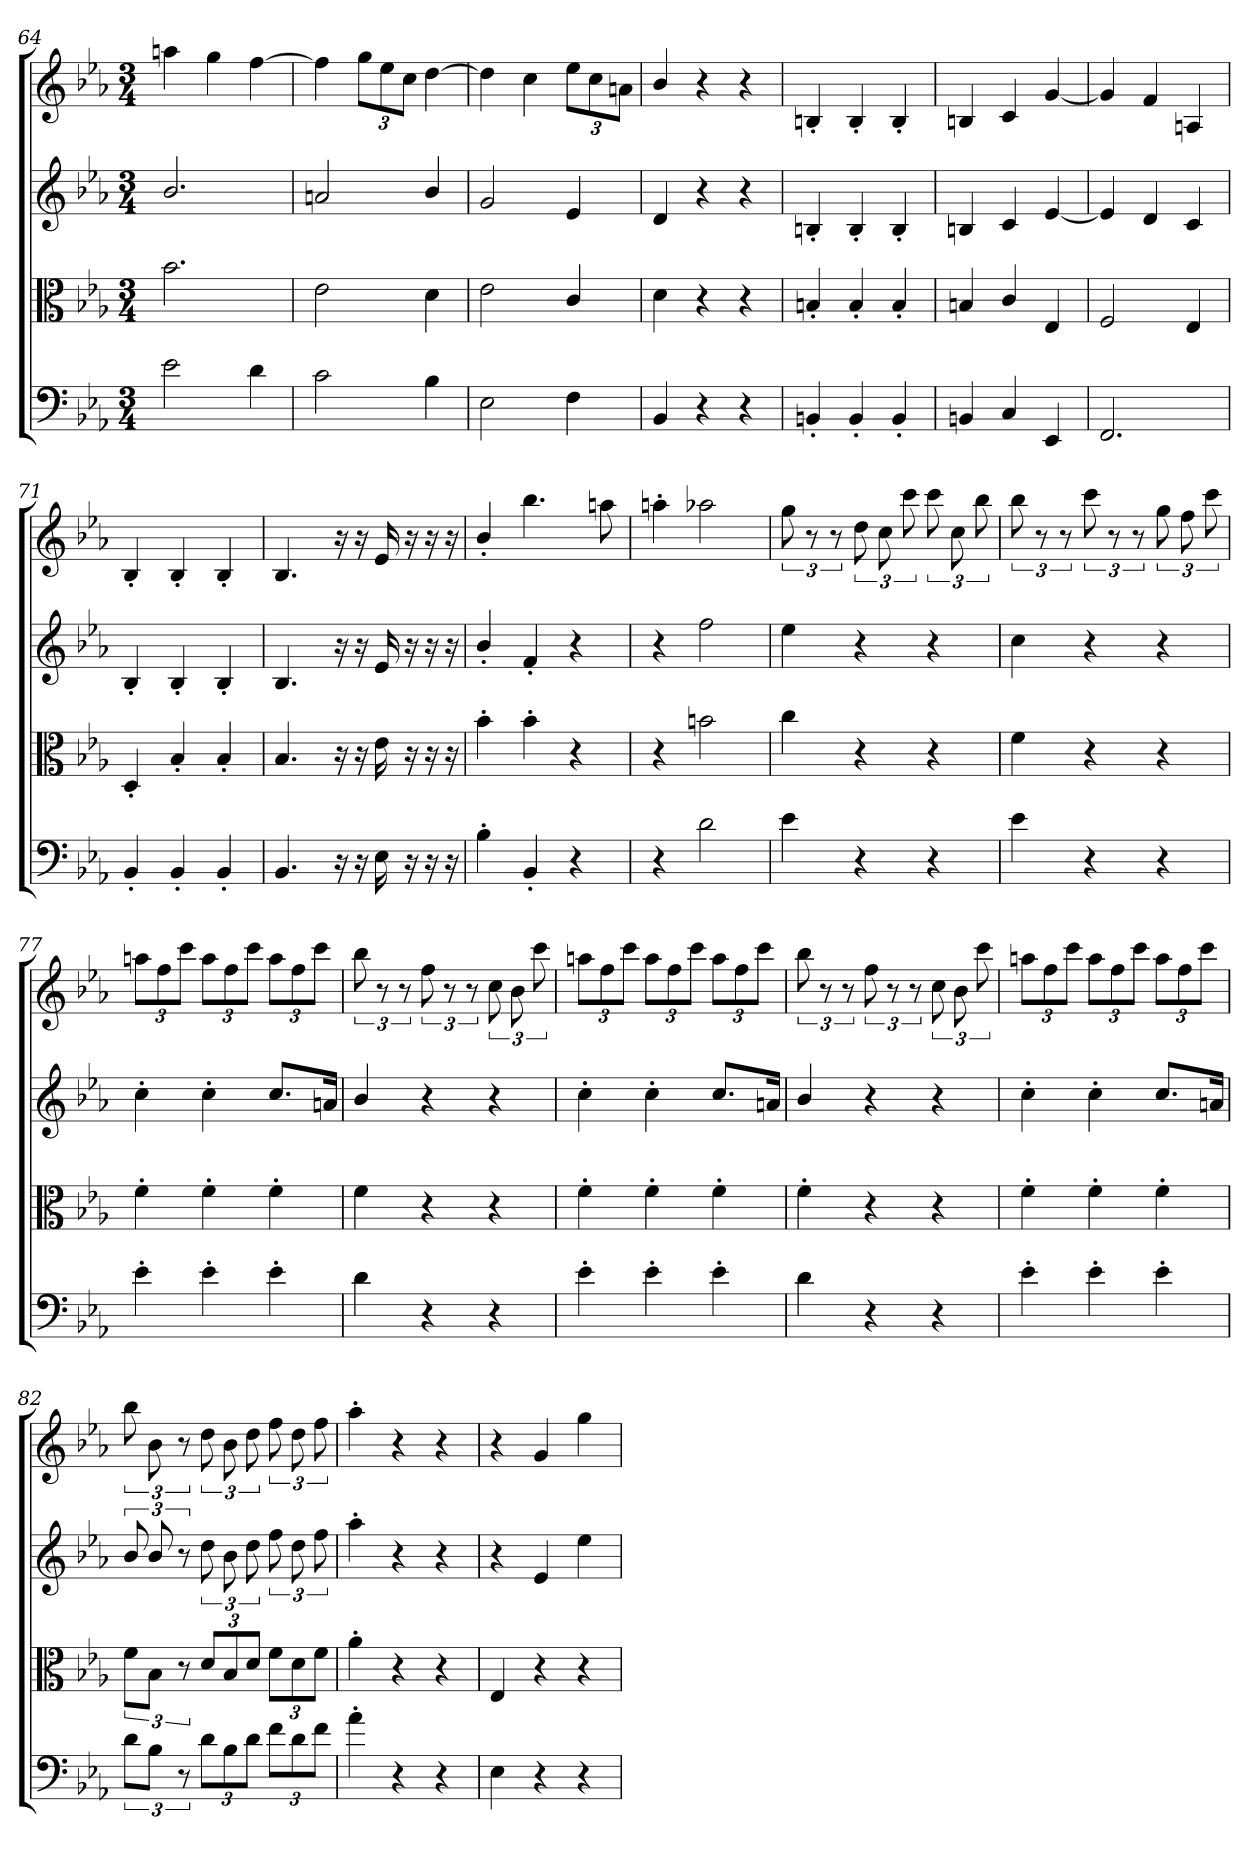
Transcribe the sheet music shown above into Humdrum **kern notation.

**kern	**kern	**kern	**kern
*part4	*part3	*part2	*part1
*staff4	*staff3	*staff2	*staff1
*clefF4	*clefC3	*clefG2	*clefG2
*k[b-e-a-]	*k[b-e-a-]	*k[b-e-a-]	*k[b-e-a-]
*E-:	*E-:	*E-:	*E-:
*M3/4	*M3/4	*M3/4	*M3/4
=64	=64	=64	=64
2e-\	2.b-\	2.b-/	4aan\
.	.	.	4gg\
4d\	.	.	[4ff\
=65	=65	=65	=65
2c\	2e-\	2an/	4ff\]
.	.	.	12gg\L
.	.	.	12ee-\
.	.	.	12cc\J
4B-\	4d\	4b-/	[4dd\
=66	=66	=66	=66
2E-\	2e-\	2g/	4dd\]
.	.	.	4cc\
4F\	4c/	4e-/	12ee-\L
.	.	.	12cc\
.	.	.	12an\J
=67	=67	=67	=67
4BB-/	4d\	4d/	4b-/
4r	4r	4r	4r
4r	4r	4r	4r
=68	=68	=68	=68
4BBn'/	4Bn'/	4Bn'/	4Bn'/
4BB'/	4B'/	4B'/	4B'/
4BB'/	4B'/	4B'/	4B'/
=69	=69	=69	=69
4BBn/	4Bn/	4Bn/	4Bn/
4C/	4c/	4c/	4c/
4EE-/	4E-/	[4e-/	[4g/
=70	=70	=70	=70
2.FF/	2F/	4e-/]	4g/]
.	.	4d/	4f/
.	4E-/	4c/	4An/
=71	=71	=71	=71
4BB-'/	4D'/	4B-'/	4B-'/
4BB-'/	4B-'/	4B-'/	4B-'/
4BB-'/	4B-'/	4B-'/	4B-'/
=72	=72	=72	=72
4.BB-/	4.B-/	4.B-/	4.B-/
16r	16r	16r	16r
16r	16r	16r	16r
16E-\	16e-\	16e-/	16e-/
16r	16r	16r	16r
16r	16r	16r	16r
16r	16r	16r	16r
=73	=73	=73	=73
4B-'\	4b-'\	4b-'/	4b-'/
4BB-'/	4b-'\	4f'/	4.bb-\
4r	4r	4r	.
.	.	.	8aan\
=74	=74	=74	=74
4r	4r	4r	4aan'\
2d\	2bn\	2ff\	2aa-X\
=75	=75	=75	=75
4e-\	4cc\	4ee-\	12gg\
.	.	.	12r
.	.	.	12r
4r	4r	4r	12dd\
.	.	.	12cc\
.	.	.	12ccc\
4r	4r	4r	12ccc\
.	.	.	12cc\
.	.	.	12bb-\
=76	=76	=76	=76
4e-\	4f\	4cc\	12bb-\
.	.	.	12r
.	.	.	12r
4r	4r	4r	12ccc\
.	.	.	12r
.	.	.	12r
4r	4r	4r	12gg\
.	.	.	12ff\
.	.	.	12ccc\
=77	=77	=77	=77
4e-'\	4f'\	4cc'\	12aan\L
.	.	.	12ff\
.	.	.	12ccc\J
4e-'\	4f'\	4cc'\	12aa\L
.	.	.	12ff\
.	.	.	12ccc\J
4e-'\	4f'\	8.cc/L	12aa\L
.	.	.	12ff\
.	.	.	12ccc\J
.	.	16an/Jk	.
=78	=78	=78	=78
4d\	4f\	4b-/	12bb-\
.	.	.	12r
.	.	.	12r
4r	4r	4r	12ff\
.	.	.	12r
.	.	.	12r
4r	4r	4r	12cc\
.	.	.	12b-\
.	.	.	12ccc\
=79	=79	=79	=79
4e-'\	4f'\	4cc'\	12aan\L
.	.	.	12ff\
.	.	.	12ccc\J
4e-'\	4f'\	4cc'\	12aa\L
.	.	.	12ff\
.	.	.	12ccc\J
4e-'\	4f'\	8.cc/L	12aa\L
.	.	.	12ff\
.	.	.	12ccc\J
.	.	16an/Jk	.
=80	=80	=80	=80
4d\	4f'\	4b-/	12bb-\
.	.	.	12r
.	.	.	12r
4r	4r	4r	12ff\
.	.	.	12r
.	.	.	12r
4r	4r	4r	12cc\
.	.	.	12b-\
.	.	.	12ccc\
=81	=81	=81	=81
4e-'\	4f'\	4cc'\	12aan\L
.	.	.	12ff\
.	.	.	12ccc\J
4e-'\	4f'\	4cc'\	12aa\L
.	.	.	12ff\
.	.	.	12ccc\J
4e-'\	4f'\	8.cc/L	12aa\L
.	.	.	12ff\
.	.	.	12ccc\J
.	.	16an/Jk	.
=82	=82	=82	=82
12d\L	12f\L	12b-/	12bb-\
12B-\J	12B-\J	12b-/	12b-\
12r	12r	12r	12r
12d\L	12d/L	12dd\	12dd\
12B-\	12B-/	12b-\	12b-\
12d\J	12d/J	12dd\	12dd\
12f\L	12f\L	12ff\	12ff\
12d\	12d\	12dd\	12dd\
12f\J	12f\J	12ff\	12ff\
=83	=83	=83	=83
4a-'\	4a-'\	4aa-'\	4aa-'\
4r	4r	4r	4r
4r	4r	4r	4r
=84	=84	=84	=84
4E-\	4E-/	4r	4r
4r	4r	4e-/	4g/
4r	4r	4ee-\	4gg\
=	=	=	=
*-	*-	*-	*-
